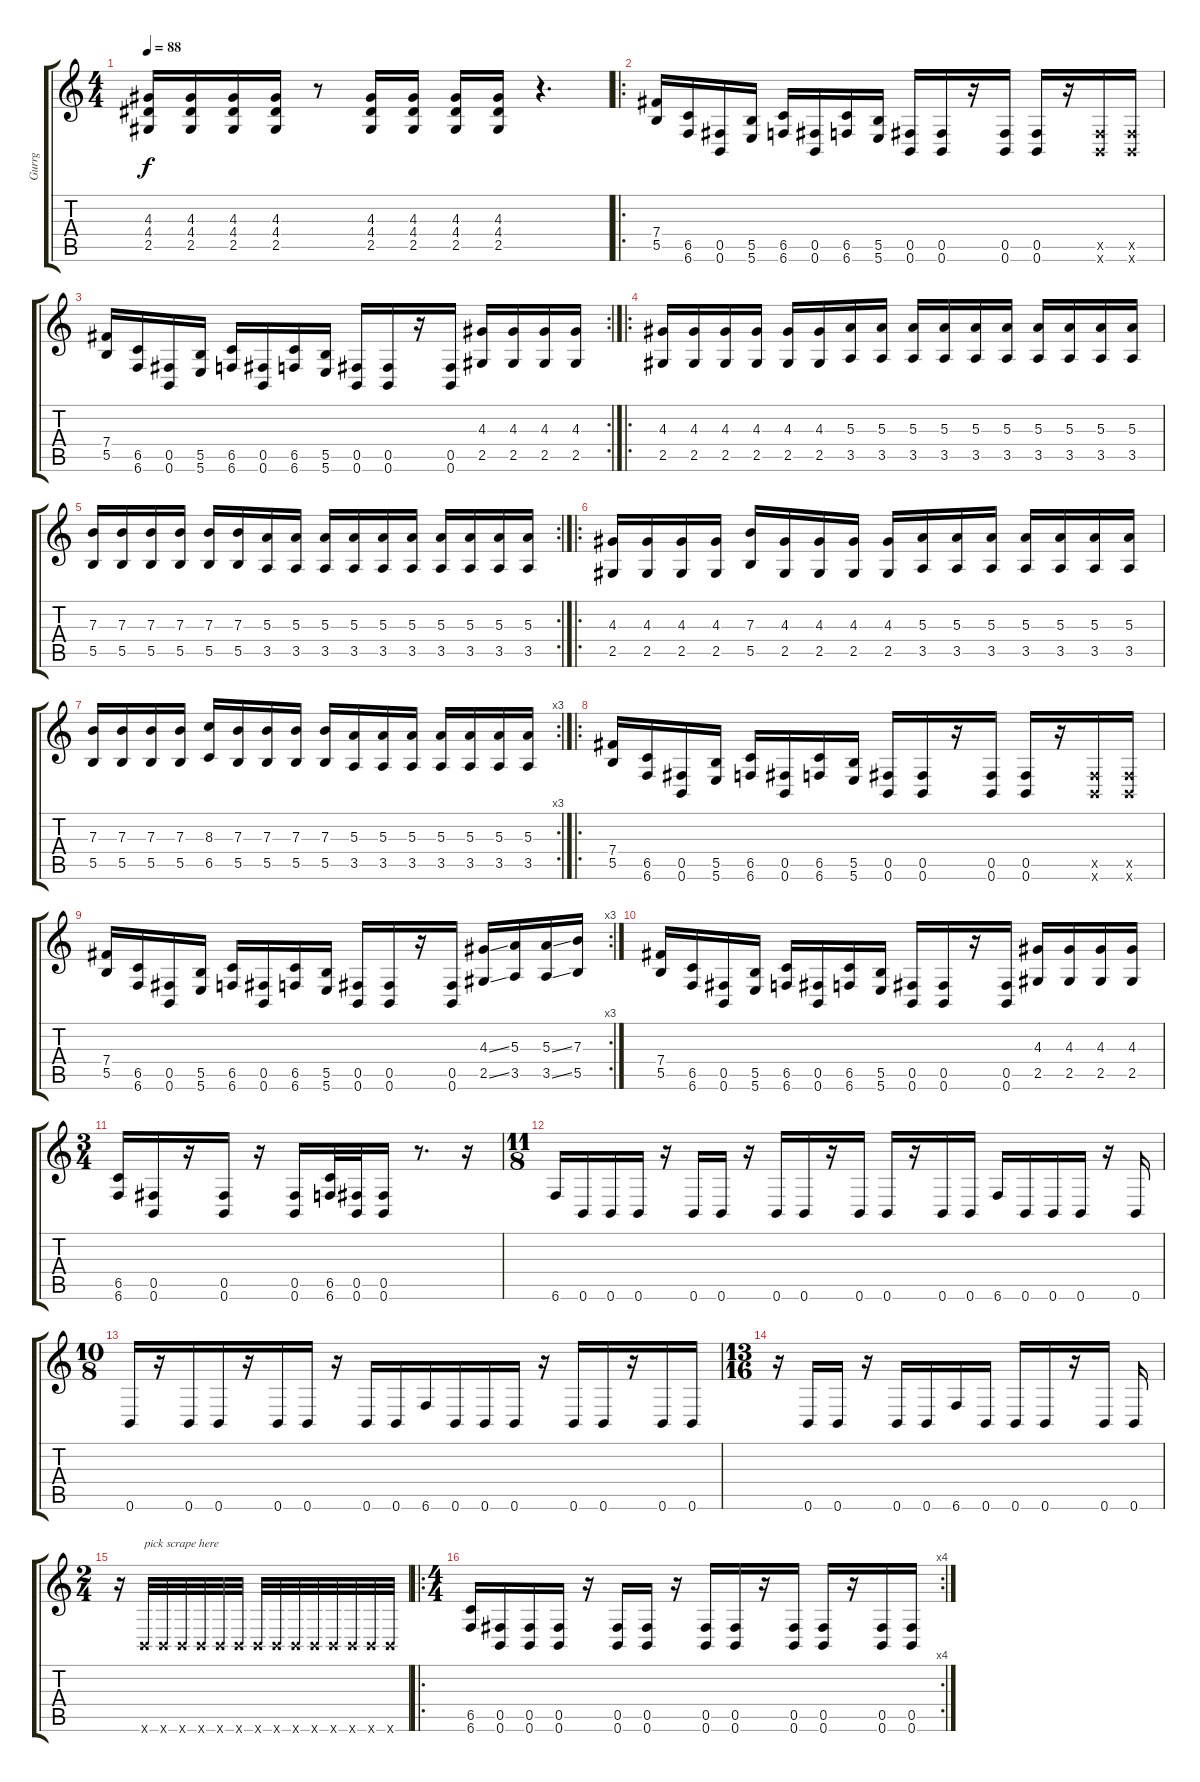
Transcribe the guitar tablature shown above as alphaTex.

\track ("Gurrg" "Gurrg") {instrument overdrivenguitar}
\staff {score tabs}
\tuning (Db4 Ab3 E3 B2 Gb2 B1) {hide}
\ts (4 4)
\tempo 88
\clef g2
\ks c
(4.3 4.4 2.5).16{dy f} (4.3 4.4 2.5).16 (4.3 4.4 2.5).16 (4.3 4.4 2.5).16 r.8 (4.3 4.4 2.5).16 (4.3 4.4 2.5).16 (4.3 4.4 2.5).16 (4.3 4.4 2.5).16 r.4{d} |
\ro
(7.4 5.5).16 (6.5 6.6).16 (0.5 0.6).16 (5.5 5.6).16 (6.5 6.6).16 (0.5 0.6).16 (6.5 6.6).16 (5.5 5.6).16 (0.5 0.6).16 (0.5 0.6).16 r.16 (0.5 0.6).16 (0.5 0.6).16 r.16 (0.5{x} 0.6{x}).16 (0.5{x} 0.6{x}).16 |
\rc 2
(7.4 5.5).16 (6.5 6.6).16 (0.5 0.6).16 (5.5 5.6).16 (6.5 6.6).16 (0.5 0.6).16 (6.5 6.6).16 (5.5 5.6).16 (0.5 0.6).16 (0.5 0.6).16 r.16 (0.5 0.6).16 (4.3 2.5).16 (4.3 2.5).16 (4.3 2.5).16 (4.3 2.5).16 |
\ro
(4.3 2.5).16 (4.3 2.5).16 (4.3 2.5).16 (4.3 2.5).16 (4.3 2.5).16 (4.3 2.5).16 (5.3 3.5).16 (5.3 3.5).16 (5.3 3.5).16 (5.3 3.5).16 (5.3 3.5).16 (5.3 3.5).16 (5.3 3.5).16 (5.3 3.5).16 (5.3 3.5).16 (5.3 3.5).16 |
\rc 2
(7.3 5.5).16 (7.3 5.5).16 (7.3 5.5).16 (7.3 5.5).16 (7.3 5.5).16 (7.3 5.5).16 (5.3 3.5).16 (5.3 3.5).16 (5.3 3.5).16 (5.3 3.5).16 (5.3 3.5).16 (5.3 3.5).16 (5.3 3.5).16 (5.3 3.5).16 (5.3 3.5).16 (5.3 3.5).16 |
\ro
(4.3 2.5).16 (4.3 2.5).16 (4.3 2.5).16 (4.3 2.5).16 (7.3 5.5).16 (4.3 2.5).16 (4.3 2.5).16 (4.3 2.5).16 (4.3 2.5).16 (5.3 3.5).16 (5.3 3.5).16 (5.3 3.5).16 (5.3 3.5).16 (5.3 3.5).16 (5.3 3.5).16 (5.3 3.5).16 |
\rc 3
(7.3 5.5).16 (7.3 5.5).16 (7.3 5.5).16 (7.3 5.5).16 (8.3 6.5).16 (7.3 5.5).16 (7.3 5.5).16 (7.3 5.5).16 (7.3 5.5).16 (5.3 3.5).16 (5.3 3.5).16 (5.3 3.5).16 (5.3 3.5).16 (5.3 3.5).16 (5.3 3.5).16 (5.3 3.5).16 |
\ro
(7.4 5.5).16 (6.5 6.6).16 (0.5 0.6).16 (5.5 5.6).16 (6.5 6.6).16 (0.5 0.6).16 (6.5 6.6).16 (5.5 5.6).16 (0.5 0.6).16 (0.5 0.6).16 r.16 (0.5 0.6).16 (0.5 0.6).16 r.16 (0.5{x} 0.6{x}).16 (0.5{x} 0.6{x}).16 |
\rc 3
(7.4 5.5).16 (6.5 6.6).16 (0.5 0.6).16 (5.5 5.6).16 (6.5 6.6).16 (0.5 0.6).16 (6.5 6.6).16 (5.5 5.6).16 (0.5 0.6).16 (0.5 0.6).16 r.16 (0.5 0.6).16 (4.3{ss} 2.5{ss}).16 (5.3 3.5).16 (5.3{ss} 3.5{ss}).16 (7.3 5.5).16 |
(7.4 5.5).16 (6.5 6.6).16 (0.5 0.6).16 (5.5 5.6).16 (6.5 6.6).16 (0.5 0.6).16 (6.5 6.6).16 (5.5 5.6).16 (0.5 0.6).16 (0.5 0.6).16 r.16 (0.5 0.6).16 (4.3 2.5).16 (4.3 2.5).16 (4.3 2.5).16 (4.3 2.5).16 |
\ts (3 4)
(6.5 6.6).16 (0.5 0.6).16 r.16 (0.5 0.6).16 r.16 (0.5 0.6).16 (6.5 6.6).32 (0.5 0.6).32 (0.5 0.6).16 r.8{d} r.16 |
\ts (11 8)
6.6.16 0.6.16 0.6.16 0.6.16 r.16 0.6.16 0.6.16 r.16 0.6.16 0.6.16 r.16 0.6.16 0.6.16 r.16 0.6.16 0.6.16 6.6.16 0.6.16 0.6.16 0.6.16 r.16 0.6.16 |
\ts (10 8)
0.6.16 r.16 0.6.16 0.6.16 r.16 0.6.16 0.6.16 r.16 0.6.16 0.6.16 6.6.16 0.6.16 0.6.16 0.6.16 r.16 0.6.16 0.6.16 r.16 0.6.16 0.6.16 |
\ts (13 16)
r.16 0.6.16 0.6.16 r.16 0.6.16 0.6.16 6.6.16 0.6.16 0.6.16 0.6.16 r.16 0.6.16 0.6.16 |
\ts (2 4)
r.16 0.6{x}.32{txt "pick scrape here"} 0.6{x}.32 0.6{x}.32 0.6{x}.32 0.6{x}.32 0.6{x}.32 0.6{x}.32 0.6{x}.32 0.6{x}.32 0.6{x}.32 0.6{x}.32 0.6{x}.32 0.6{x}.32 0.6{x}.32 |
\ro
\rc 4
\ts (4 4)
(6.5 6.6).16 (0.5 0.6).16 (0.5 0.6).16 (0.5 0.6).16 r.16 (0.5 0.6).16 (0.5 0.6).16 r.16 (0.5 0.6).16 (0.5 0.6).16 r.16 (0.5 0.6).16 (0.5 0.6).16 r.16 (0.5 0.6).16 (0.5 0.6).16
